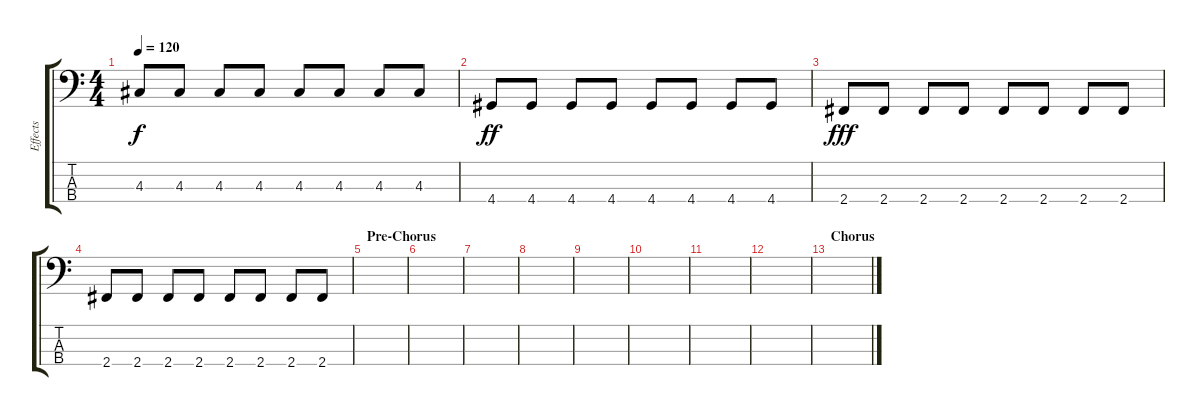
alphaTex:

\track ("Effects" "Effects") {instrument fretlessbass}
\staff {score tabs}
\tuning (G2 D2 A1 E1) {hide}
\ts (4 4)
\tempo 120
\clef f4
\ks c
4.3.8{dy f} 4.3.8 4.3.8 4.3.8 4.3.8 4.3.8 4.3.8 4.3.8 |
4.4.8{dy ff} 4.4.8 4.4.8 4.4.8 4.4.8 4.4.8 4.4.8 4.4.8 |
2.4.8{dy fff} 2.4.8 2.4.8 2.4.8 2.4.8 2.4.8 2.4.8 2.4.8 |
2.4.8 2.4.8 2.4.8 2.4.8 2.4.8 2.4.8 2.4.8 2.4.8 |
\section ("" "Pre-Chorus")
|
|
|
|
|
|
|
|
\section ("" "Chorus")
